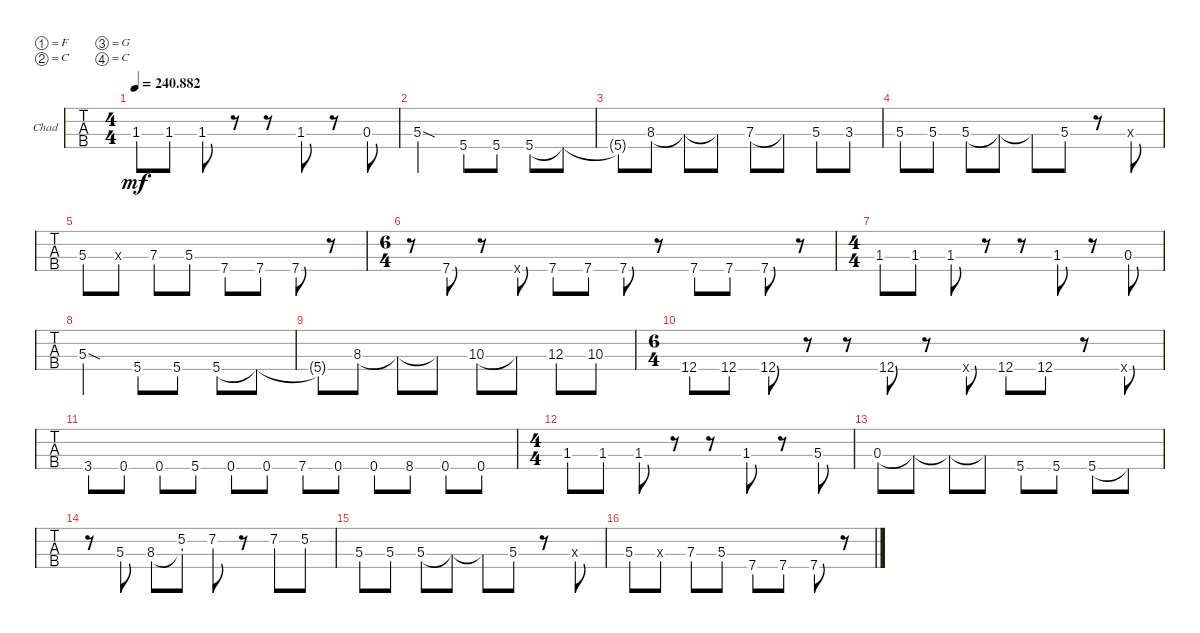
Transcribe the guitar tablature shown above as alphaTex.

\bracketExtendMode groupsimilarinstruments
\firstSystemTrackNameOrientation horizontal
\otherSystemsTrackNameOrientation horizontal
\track ("Doctor Lagorno" "Chad") {instrument electricbassfinger}
\staff {tabs}
\tuning (F2 C2 G1 C1)
\ts (4 4)
\tempo
240.882
\accidentals auto
\clef f4
\ottava regular
\simile none
\ks c
1.3.8{dy mf} 1.3.8 1.3.8 r.8 r.8 1.3.8 r.8 0.3.8 |
5.3{sod}.2 5.4.8 5.4.8 5.4.8 5.4{t}.8 |
5.4{t}.8 8.3{ac}.8 8.3{t}.8 8.3{t}.8 7.3{ac}.8 7.3{t}.8 5.3.8 3.3.8 |
5.3.8 5.3.8 5.3.8 5.3{t}.8 5.3{t}.8 5.3.8 r.8 0.3{x}.8 |
5.3.8 0.3{x}.8 7.3.8 5.3.8 7.4.8 7.4.8 7.4.8 r.8 |
\ts (6 4)
r.8 7.4.8 r.8 0.4{x}.8 7.4.8 7.4.8 7.4.8 r.8 7.4.8 7.4.8 7.4.8 r.8 |
\ts (4 4)
1.3.8 1.3.8 1.3.8 r.8 r.8 1.3.8 r.8 0.3.8 |
5.3{sod}.2 5.4.8 5.4.8 5.4.8 5.4{t}.8 |
5.4{t}.8 8.3.8 8.3{t}.8 8.3{t}.8 10.3.8 10.3{t}.8 12.3.8 10.3.8 |
\ts (6 4)
12.4.8 12.4.8 12.4.8 r.8 r.8 12.4.8 r.8 0.4{x}.8 12.4.8 12.4.8 r.8 0.4{x}.8 |
3.4.8 0.4.8 0.4.8 5.4.8 0.4.8 0.4.8 7.4.8 0.4.8 0.4.8 8.4.8 0.4.8 0.4.8 |
\ts (4 4)
1.3.8 1.3.8 1.3.8 r.8 r.8 1.3.8 r.8 5.3.8 |
0.3.8 0.3{t}.8 0.3{t}.8 0.3{t}.8 5.4.8 5.4.8 5.4.8 5.4{t}.8 |
r.8 5.3.8 8.3.8 (8.3{ac t} 5.2{ac}).8 7.2{ac}.8 r.8 7.2{ac}.8 5.2.8 |
5.3.8 5.3.8 5.3.8 5.3{t}.8 5.3{t}.8 5.3.8 r.8 0.3{x}.8 |
5.3.8 0.3{x}.8 7.3.8 5.3.8 7.4.8 7.4.8 7.4.8 r.8
